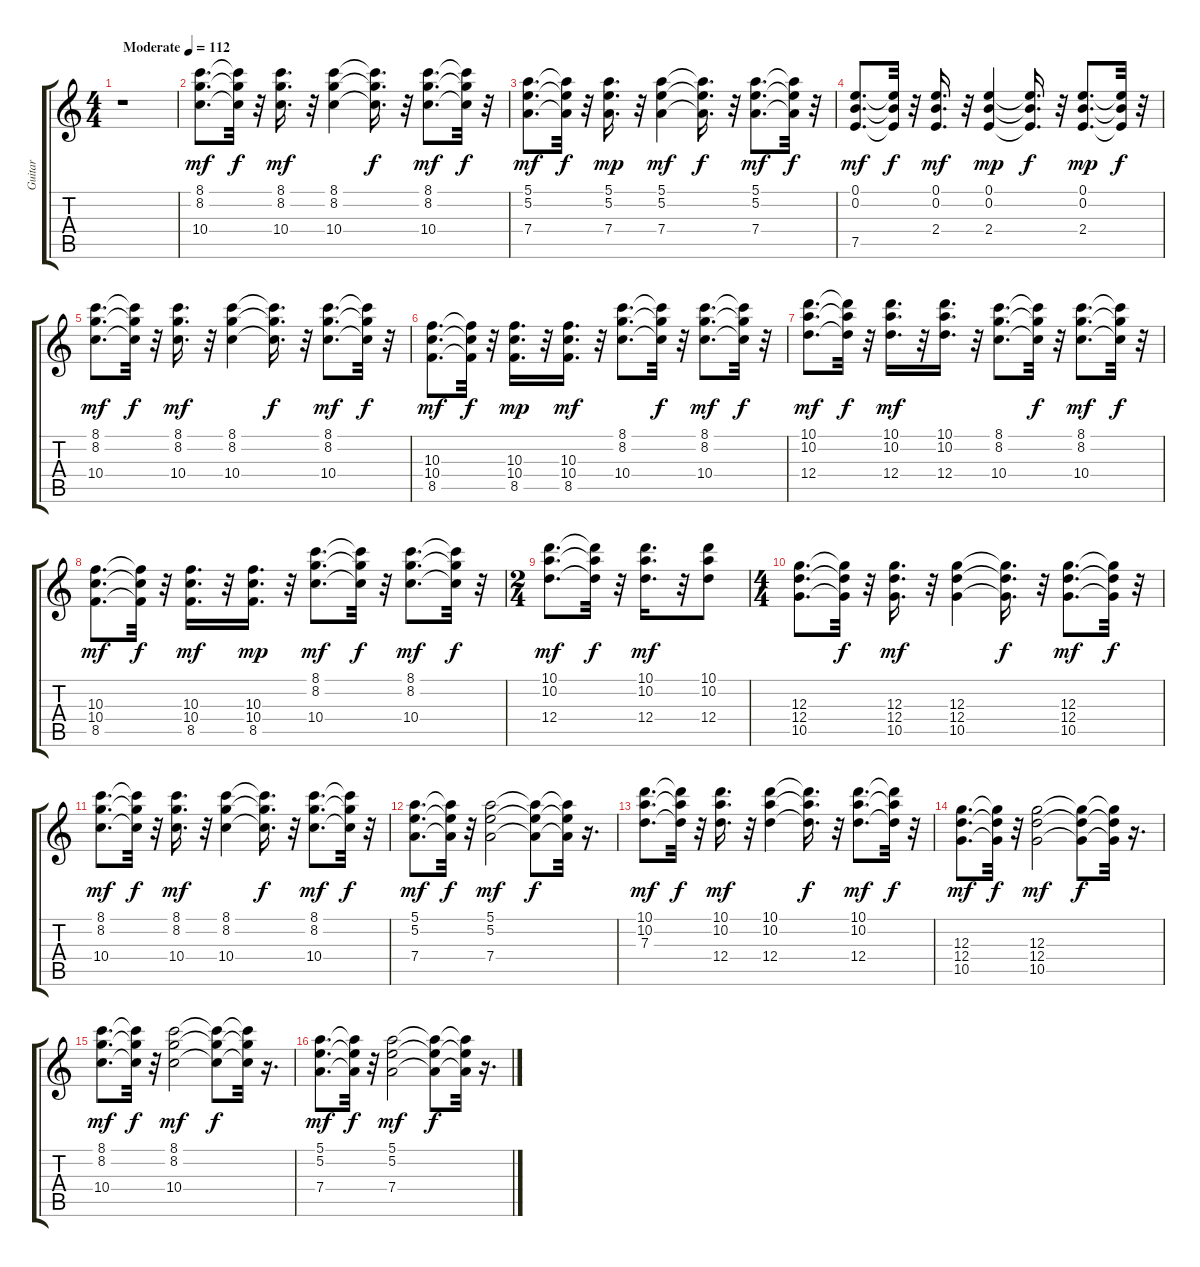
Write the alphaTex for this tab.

\track ("Guitar" "Guitar") {instrument acousticguitarsteel}
\staff {score tabs}
\tuning (E4 B3 G3 D3 A2 E2) {hide}
\ts (4 4)
\tempo (112 "Moderate")
\clef g2
\ks c
r.1{dy mf instrument acousticguitarsteel} |
(8.1 8.2 10.4).8{d} (8.1{t} 8.2{t} 10.4{t}).32{dy f} r.32 (8.1 8.2 10.4).16{d dy mf} r.32 (8.1 8.2 10.4).4 (8.1{t} 8.2{t} 10.4{t}).16{d dy f} r.32 (8.1 8.2 10.4).8{d dy mf} (8.1{t} 8.2{t} 10.4{t}).32{dy f} r.32 |
(5.1 5.2 7.4).8{d dy mf} (5.1{t} 5.2{t} 7.4{t}).32{dy f} r.32 (5.1 5.2 7.4).16{d dy mp} r.32 (5.1 5.2 7.4).4{dy mf} (5.1{t} 5.2{t} 7.4{t}).16{d dy f} r.32 (5.1 5.2 7.4).8{d dy mf} (5.1{t} 5.2{t} 7.4{t}).32{dy f} r.32 |
(0.1 0.2 7.5).8{d dy mf} (0.1{t} 0.2{t} 7.5{t}).32{dy f} r.32 (0.1 0.2 2.4).16{d dy mf} r.32 (0.1 0.2 2.4).4{dy mp} (0.1{t} 0.2{t} 2.4{t}).16{d dy f} r.32 (0.1 0.2 2.4).8{d dy mp} (0.1{t} 0.2{t} 2.4{t}).32{dy f} r.32 |
(8.1 8.2 10.4).8{d dy mf} (8.1{t} 8.2{t} 10.4{t}).32{dy f} r.32 (8.1 8.2 10.4).16{d dy mf} r.32 (8.1 8.2 10.4).4 (8.1{t} 8.2{t} 10.4{t}).16{d dy f} r.32 (8.1 8.2 10.4).8{d dy mf} (8.1{t} 8.2{t} 10.4{t}).32{dy f} r.32 |
(10.3 10.4 8.5).8{d dy mf} (10.3{t} 10.4{t} 8.5{t}).32{dy f} r.32 (10.3 10.4 8.5).16{d dy mp} r.32 (10.3 10.4 8.5).16{d dy mf} r.32 (8.1 8.2 10.4).8{d} (8.1{t} 8.2{t} 10.4{t}).32{dy f} r.32 (8.1 8.2 10.4).8{d dy mf} (8.1{t} 8.2{t} 10.4{t}).32{dy f} r.32 |
(10.1 10.2 12.4).8{d dy mf} (10.1{t} 10.2{t} 12.4{t}).32{dy f} r.32 (10.1 10.2 12.4).16{d dy mf} r.32 (10.1 10.2 12.4).16{d} r.32 (8.1 8.2 10.4).8{d} (8.1{t} 8.2{t} 10.4{t}).32{dy f} r.32 (8.1 8.2 10.4).8{d dy mf} (8.1{t} 8.2{t} 10.4{t}).32{dy f} r.32 |
(10.3 10.4 8.5).8{d dy mf} (10.3{t} 10.4{t} 8.5{t}).32{dy f} r.32 (10.3 10.4 8.5).16{d dy mf} r.32 (10.3 10.4 8.5).16{d dy mp} r.32 (8.1 8.2 10.4).8{d dy mf} (8.1{t} 8.2{t} 10.4{t}).32{dy f} r.32 (8.1 8.2 10.4).8{d dy mf} (8.1{t} 8.2{t} 10.4{t}).32{dy f} r.32 |
\ts (2 4)
(10.1 10.2 12.4).8{d dy mf} (10.1{t} 10.2{t} 12.4{t}).32{dy f} r.32 (10.1 10.2 12.4).16{d dy mf} r.32 (10.1 10.2 12.4).8 |
\ts (4 4)
(12.3 12.4 10.5).8{d} (12.3{t} 12.4{t} 10.5{t}).32{dy f} r.32 (12.3 12.4 10.5).16{d dy mf} r.32 (12.3 12.4 10.5).4 (12.3{t} 12.4{t} 10.5{t}).16{d dy f} r.32 (12.3 12.4 10.5).8{d dy mf} (12.3{t} 12.4{t} 10.5{t}).32{dy f} r.32 |
(8.1 8.2 10.4).8{d dy mf} (8.1{t} 8.2{t} 10.4{t}).32{dy f} r.32 (8.1 8.2 10.4).16{d dy mf} r.32 (8.1 8.2 10.4).4 (8.1{t} 8.2{t} 10.4{t}).16{d dy f} r.32 (8.1 8.2 10.4).8{d dy mf} (8.1{t} 8.2{t} 10.4{t}).32{dy f} r.32 |
(5.1 5.2 7.4).8{d dy mf} (5.1{t} 5.2{t} 7.4{t}).32{dy f} r.32 (5.1 5.2 7.4).2{dy mf} (5.1{t} 5.2{t} 7.4{t}).8{dy f} (5.1{t} 5.2{t} 7.4{t}).32 r.16{d} |
(10.1 10.2 7.3).8{d dy mf} (10.1{t} 10.2{t} 7.3{t}).32{dy f} r.32 (10.1 10.2 12.4).16{d dy mf} r.32 (10.1 10.2 12.4).4 (10.1{t} 10.2{t} 12.4{t}).16{d dy f} r.32 (10.1 10.2 12.4).8{d dy mf} (10.1{t} 10.2{t} 12.4{t}).32{dy f} r.32 |
(12.3 12.4 10.5).8{d dy mf} (12.3{t} 12.4{t} 10.5{t}).32{dy f} r.32 (12.3 12.4 10.5).2{dy mf} (12.3{t} 12.4{t} 10.5{t}).8{dy f} (12.3{t} 12.4{t} 10.5{t}).32 r.16{d} |
(8.1 8.2 10.4).8{d dy mf} (8.1{t} 8.2{t} 10.4{t}).32{dy f} r.32 (8.1 8.2 10.4).2{dy mf} (8.1{t} 8.2{t} 10.4{t}).8{dy f} (8.1{t} 8.2{t} 10.4{t}).32 r.16{d} |
(5.1 5.2 7.4).8{d dy mf} (5.1{t} 5.2{t} 7.4{t}).32{dy f} r.32 (5.1 5.2 7.4).2{dy mf} (5.1{t} 5.2{t} 7.4{t}).8{dy f} (5.1{t} 5.2{t} 7.4{t}).32 r.16{d}
